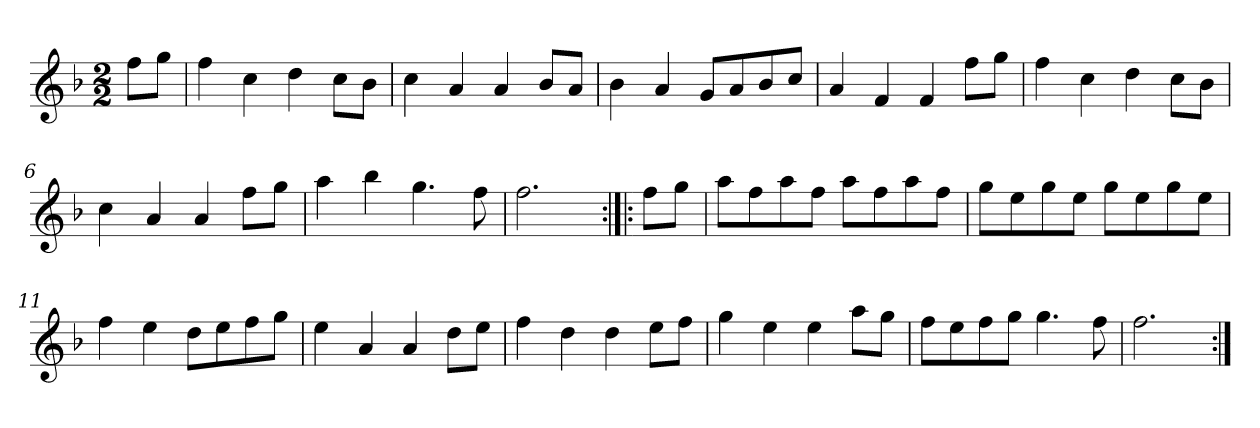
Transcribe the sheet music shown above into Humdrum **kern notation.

**kern
*part1
*staff1
*clefG2
*k[b-]
*F:
*M2/2
*MM120
=
8ff\L
8gg\J
=1
4ff
4cc
4dd
8cc\L
8b-\J
=2
4cc
4a
4a
8b-/L
8a/J
=3
4b-
4a
8g/L
8a/
8b-/
8cc/J
=4
4a
4f
4f
8ff\L
8gg\J
=5
4ff
4cc
4dd
8cc\L
8b-\J
=6
4cc
4a
4a
8ff\L
8gg\J
=7
4aa
4bb-
4.gg
8ff
=8
2.ff
=:|!|:
8ff\L
8gg\J
=9
8aa\L
8ff\
8aa\
8ff\J
8aa\L
8ff\
8aa\
8ff\J
=10
8gg\L
8ee\
8gg\
8ee\J
8gg\L
8ee\
8gg\
8ee\J
=11
4ff
4ee
8dd\L
8ee\
8ff\
8gg\J
=12
4ee
4a
4a
8dd\L
8ee\J
=13
4ff
4dd
4dd
8ee\L
8ff\J
=14
4gg
4ee
4ee
8aa\L
8gg\J
=15
8ff\L
8ee\
8ff\
8gg\J
4.gg
8ff
=16
2.ff
=:|!
*-
